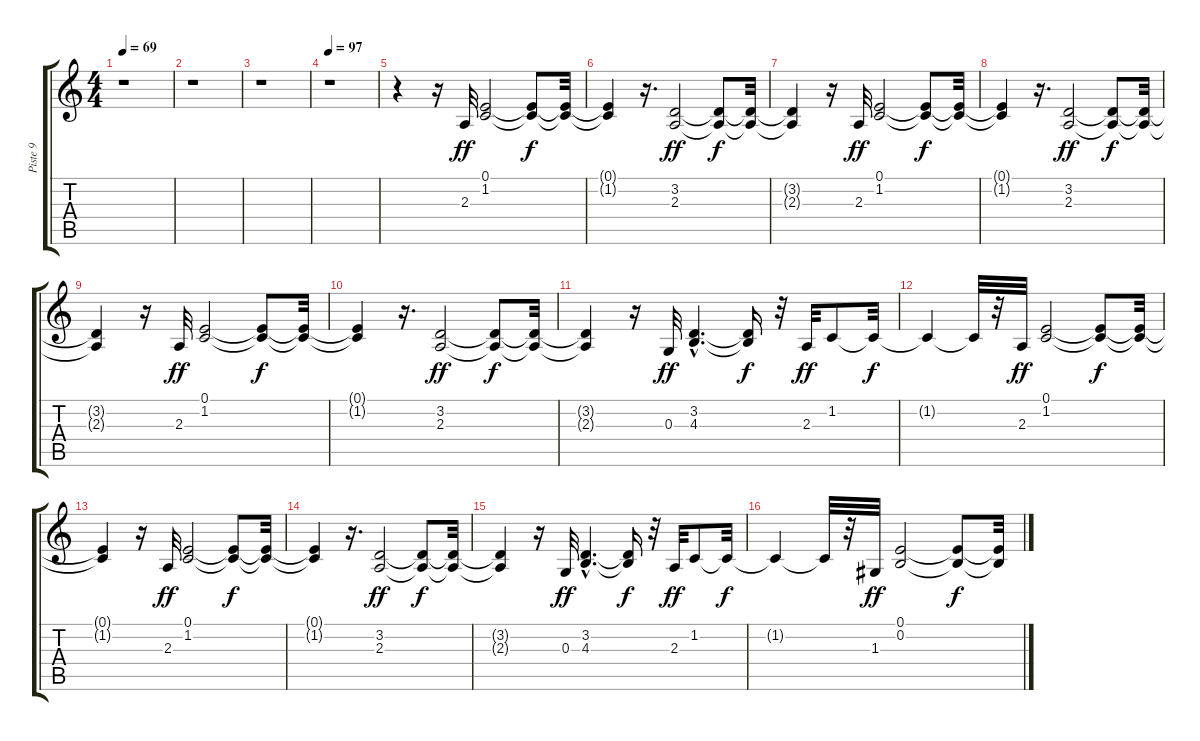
\track ("Piste 9" "Piste 9") {instrument synthstrings1}
\staff {score tabs}
\tuning (E4 B3 G3 D3 A2 E2) {hide}
\ts (4 4)
\tempo 69
\clef g2
\ks c
r.1{dy ff instrument synthstrings1} |
r.1 |
r.1 |
\tempo 97
r.1 |
r.4 r.16 2.3.32 (0.1 1.2).2 (0.1{t} 1.2{t}).8{dy f} (0.1{t} 1.2{t}).32 |
(0.1{t} 1.2{t}).4 r.16{d} (3.2 2.3).2{dy ff} (3.2{t} 2.3{t}).8{dy f} (3.2{t} 2.3{t}).32 |
(3.2{t} 2.3{t}).4 r.16 2.3.32{dy ff} (0.1 1.2).2 (0.1{t} 1.2{t}).8{dy f} (0.1{t} 1.2{t}).32 |
(0.1{t} 1.2{t}).4 r.16{d} (3.2 2.3).2{dy ff} (3.2{t} 2.3{t}).8{dy f} (3.2{t} 2.3{t}).32 |
(3.2{t} 2.3{t}).4 r.16 2.3.32{dy ff} (0.1 1.2).2 (0.1{t} 1.2{t}).8{dy f} (0.1{t} 1.2{t}).32 |
(0.1{t} 1.2{t}).4 r.16{d} (3.2 2.3).2{dy ff} (3.2{t} 2.3{t}).8{dy f} (3.2{t} 2.3{t}).32 |
(3.2{t} 2.3{t}).4 r.16 0.3.32{dy ff} (3.2{hac} 4.3{hac}).4{d} (3.2{t} 4.3{t}).16{dy f} r.32 2.3.32{dy ff} 1.2.8 1.2{t}.32{dy f} |
1.2{t}.4 1.2{t}.32 r.32 2.3.32{dy ff} (0.1 1.2).2 (0.1{t} 1.2{t}).8{dy f} (0.1{t} 1.2{t}).32 |
(0.1{t} 1.2{t}).4 r.16 2.3.32{dy ff} (0.1 1.2).2 (0.1{t} 1.2{t}).8{dy f} (0.1{t} 1.2{t}).32 |
(0.1{t} 1.2{t}).4 r.16{d} (3.2 2.3).2{dy ff} (3.2{t} 2.3{t}).8{dy f} (3.2{t} 2.3{t}).32 |
(3.2{t} 2.3{t}).4 r.16 0.3.32{dy ff} (3.2{hac} 4.3{hac}).4{d} (3.2{t} 4.3{t}).16{dy f} r.32 2.3.32{dy ff} 1.2.8 1.2{t}.32{dy f} |
1.2{t}.4 1.2{t}.32 r.32 1.3.32{dy ff} (0.1 0.2).2 (0.1{t} 0.2{t}).8{dy f} (0.1{t} 0.2{t}).32
